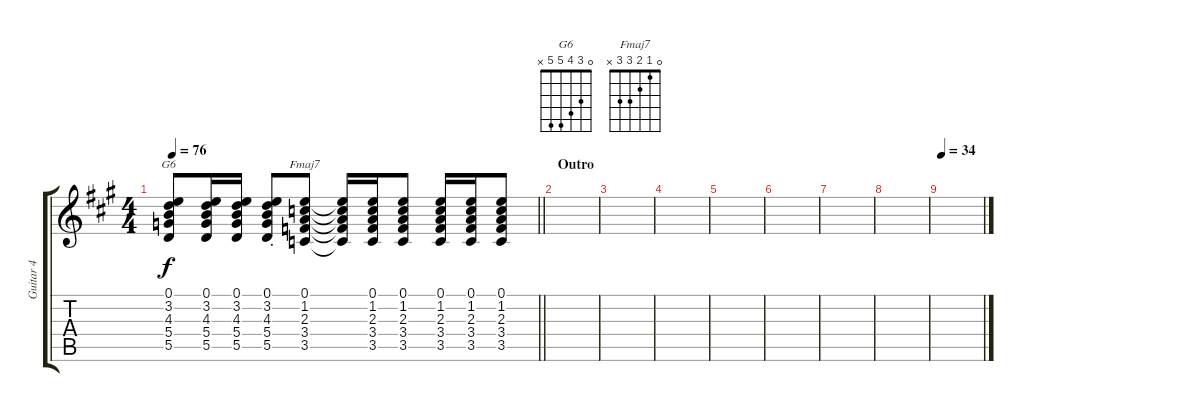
\track ("Guitar 4" "Guitar 4") {instrument acousticguitarsteel}
\staff {score tabs}
\tuning (E4 B3 G3 D3 A2 E2) {hide}
\chord ("G6" 0 3 4 5 5 x)
\chord ("Fmaj7" 0 1 2 3 3 x)
\ts (4 4)
\tempo 76
\clef g2
\barLineRight lightlight
\ks a
(0.1 3.2 4.3 5.4 5.5).8{ch "G6" dy f} (0.1 3.2 4.3 5.4 5.5).16 (0.1 3.2 4.3 5.4 5.5).16 (0.1{st} 3.2{st} 4.3{st} 5.4{st} 5.5{st}).8 (0.1 1.2 2.3 3.4 3.5).8{ch "Fmaj7"} (0.1{t} 1.2{t} 2.3{t} 3.4{t} 3.5{t}).16 (0.1 1.2 2.3 3.4 3.5).16 (0.1 1.2 2.3 3.4 3.5).8 (0.1 1.2 2.3 3.4 3.5).16 (0.1 1.2 2.3 3.4 3.5).16 (0.1 1.2 2.3 3.4 3.5).8 |
\section ("" "Outro")
|
|
|
|
|
|
|
\tempo 34
